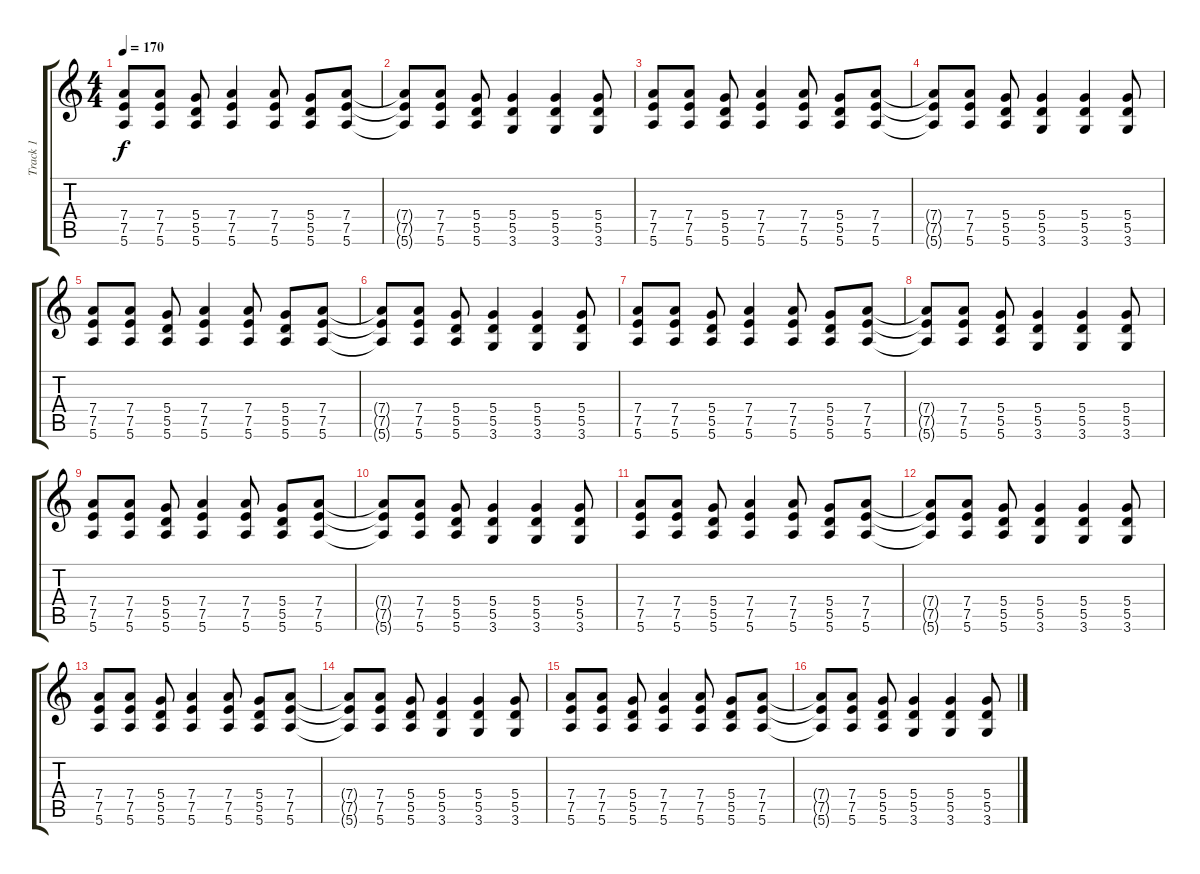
\track ("Track 1" "Track 1") {instrument overdrivenguitar}
\staff {score tabs}
\tuning (E4 B3 G3 D3 A2 E2) {hide}
\ts (4 4)
\tempo 170
\clef g2
\ks c
(7.4 7.5 5.6).8{dy f instrument overdrivenguitar} (7.4 7.5 5.6).8 (5.4 5.5 5.6).8 (7.4 7.5 5.6).4 (7.4 7.5 5.6).8 (5.4 5.5 5.6).8 (7.4 7.5 5.6).8 |
(7.4{t} 7.5{t} 5.6{t}).8 (7.4 7.5 5.6).8 (5.4 5.5 5.6).8 (5.4 5.5 3.6).4 (5.4 5.5 3.6).4 (5.4 5.5 3.6).8 |
(7.4 7.5 5.6).8 (7.4 7.5 5.6).8 (5.4 5.5 5.6).8 (7.4 7.5 5.6).4 (7.4 7.5 5.6).8 (5.4 5.5 5.6).8 (7.4 7.5 5.6).8 |
(7.4{t} 7.5{t} 5.6{t}).8 (7.4 7.5 5.6).8 (5.4 5.5 5.6).8 (5.4 5.5 3.6).4 (5.4 5.5 3.6).4 (5.4 5.5 3.6).8 |
(7.4 7.5 5.6).8 (7.4 7.5 5.6).8 (5.4 5.5 5.6).8 (7.4 7.5 5.6).4 (7.4 7.5 5.6).8 (5.4 5.5 5.6).8 (7.4 7.5 5.6).8 |
(7.4{t} 7.5{t} 5.6{t}).8 (7.4 7.5 5.6).8 (5.4 5.5 5.6).8 (5.4 5.5 3.6).4 (5.4 5.5 3.6).4 (5.4 5.5 3.6).8 |
(7.4 7.5 5.6).8 (7.4 7.5 5.6).8 (5.4 5.5 5.6).8 (7.4 7.5 5.6).4 (7.4 7.5 5.6).8 (5.4 5.5 5.6).8 (7.4 7.5 5.6).8 |
(7.4{t} 7.5{t} 5.6{t}).8 (7.4 7.5 5.6).8 (5.4 5.5 5.6).8 (5.4 5.5 3.6).4 (5.4 5.5 3.6).4 (5.4 5.5 3.6).8 |
(7.4 7.5 5.6).8 (7.4 7.5 5.6).8 (5.4 5.5 5.6).8 (7.4 7.5 5.6).4 (7.4 7.5 5.6).8 (5.4 5.5 5.6).8 (7.4 7.5 5.6).8 |
(7.4{t} 7.5{t} 5.6{t}).8 (7.4 7.5 5.6).8 (5.4 5.5 5.6).8 (5.4 5.5 3.6).4 (5.4 5.5 3.6).4 (5.4 5.5 3.6).8 |
(7.4 7.5 5.6).8 (7.4 7.5 5.6).8 (5.4 5.5 5.6).8 (7.4 7.5 5.6).4 (7.4 7.5 5.6).8 (5.4 5.5 5.6).8 (7.4 7.5 5.6).8 |
(7.4{t} 7.5{t} 5.6{t}).8 (7.4 7.5 5.6).8 (5.4 5.5 5.6).8 (5.4 5.5 3.6).4 (5.4 5.5 3.6).4 (5.4 5.5 3.6).8 |
(7.4 7.5 5.6).8 (7.4 7.5 5.6).8 (5.4 5.5 5.6).8 (7.4 7.5 5.6).4 (7.4 7.5 5.6).8 (5.4 5.5 5.6).8 (7.4 7.5 5.6).8 |
(7.4{t} 7.5{t} 5.6{t}).8 (7.4 7.5 5.6).8 (5.4 5.5 5.6).8 (5.4 5.5 3.6).4 (5.4 5.5 3.6).4 (5.4 5.5 3.6).8 |
(7.4 7.5 5.6).8 (7.4 7.5 5.6).8 (5.4 5.5 5.6).8 (7.4 7.5 5.6).4 (7.4 7.5 5.6).8 (5.4 5.5 5.6).8 (7.4 7.5 5.6).8 |
(7.4{t} 7.5{t} 5.6{t}).8 (7.4 7.5 5.6).8 (5.4 5.5 5.6).8 (5.4 5.5 3.6).4 (5.4 5.5 3.6).4 (5.4 5.5 3.6).8
